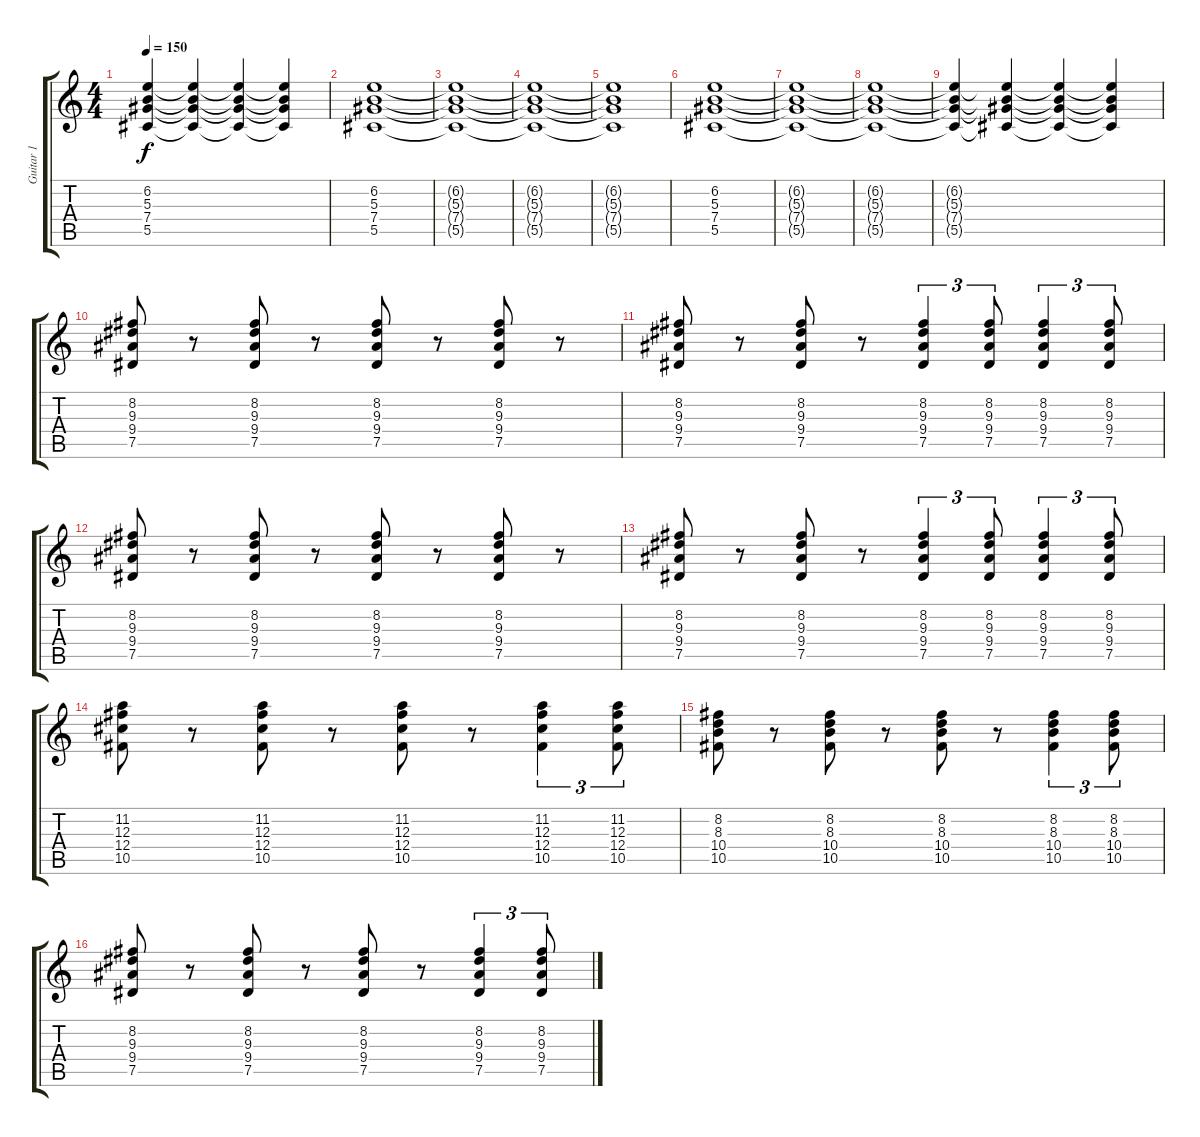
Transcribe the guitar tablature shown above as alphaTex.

\track ("Guitar 1" "Guitar 1") {instrument overdrivenguitar}
\staff {score tabs}
\tuning (Eb4 Bb3 Gb3 Db3 Ab2 Eb2) {hide}
\ts (4 4)
\tempo 150
\clef g2
\ks c
(6.2{t} 5.3{t} 7.4{t} 5.5{t}).4{dy f} (6.2{t} 5.3{t} 7.4{t} 5.5{t}).4 (6.2{t} 5.3{t} 7.4{t} 5.5{t}).4 (6.2{t} 5.3{t} 7.4{t} 5.5{t}).4 |
(6.2 5.3 7.4 5.5).1{volume 7} |
(6.2{t} 5.3{t} 7.4{t} 5.5{t}).1{volume 5} |
(6.2{t} 5.3{t} 7.4{t} 5.5{t}).1 |
(6.2{t} 5.3{t} 7.4{t} 5.5{t}).1 |
(6.2 5.3 7.4 5.5).1{volume 8} |
(6.2{t} 5.3{t} 7.4{t} 5.5{t}).1{volume 5} |
(6.2{t} 5.3{t} 7.4{t} 5.5{t}).1 |
(6.2{t} 5.3{t} 7.4{t} 5.5{t}).4 (6.2{t} 5.3{t} 7.4{t} 5.5{t}).4 (6.2{t} 5.3{t} 7.4{t} 5.5{t}).4 (6.2{t} 5.3{t} 7.4{t} 5.5{t}).4 |
(8.2 9.3 9.4 7.5).8{volume 11} r.8 (8.2 9.3 9.4 7.5).8 r.8 (8.2 9.3 9.4 7.5).8 r.8 (8.2 9.3 9.4 7.5).8 r.8 |
(8.2 9.3 9.4 7.5).8 r.8 (8.2 9.3 9.4 7.5).8 r.8 (8.2 9.3 9.4 7.5).4{tu (3 2)} (8.2 9.3 9.4 7.5).8{tu (3 2)} (8.2 9.3 9.4 7.5).4{tu (3 2)} (8.2 9.3 9.4 7.5).8{tu (3 2)} |
(8.2 9.3 9.4 7.5).8 r.8 (8.2 9.3 9.4 7.5).8 r.8 (8.2 9.3 9.4 7.5).8 r.8 (8.2 9.3 9.4 7.5).8 r.8 |
(8.2 9.3 9.4 7.5).8 r.8 (8.2 9.3 9.4 7.5).8 r.8 (8.2 9.3 9.4 7.5).4{tu (3 2)} (8.2 9.3 9.4 7.5).8{tu (3 2)} (8.2 9.3 9.4 7.5).4{tu (3 2)} (8.2 9.3 9.4 7.5).8{tu (3 2)} |
(11.2 12.3 12.4 10.5).8 r.8 (11.2 12.3 12.4 10.5).8 r.8 (11.2 12.3 12.4 10.5).8 r.8 (11.2 12.3 12.4 10.5).4{tu (3 2)} (11.2 12.3 12.4 10.5).8{tu (3 2)} |
(8.2 8.3 10.4 10.5).8 r.8 (8.2 8.3 10.4 10.5).8 r.8 (8.2 8.3 10.4 10.5).8 r.8 (8.2 8.3 10.4 10.5).4{tu (3 2)} (8.2 8.3 10.4 10.5).8{tu (3 2)} |
(8.2 9.3 9.4 7.5).8 r.8 (8.2 9.3 9.4 7.5).8 r.8 (8.2 9.3 9.4 7.5).8 r.8 (8.2 9.3 9.4 7.5).4{tu (3 2)} (8.2 9.3 9.4 7.5).8{tu (3 2)}
